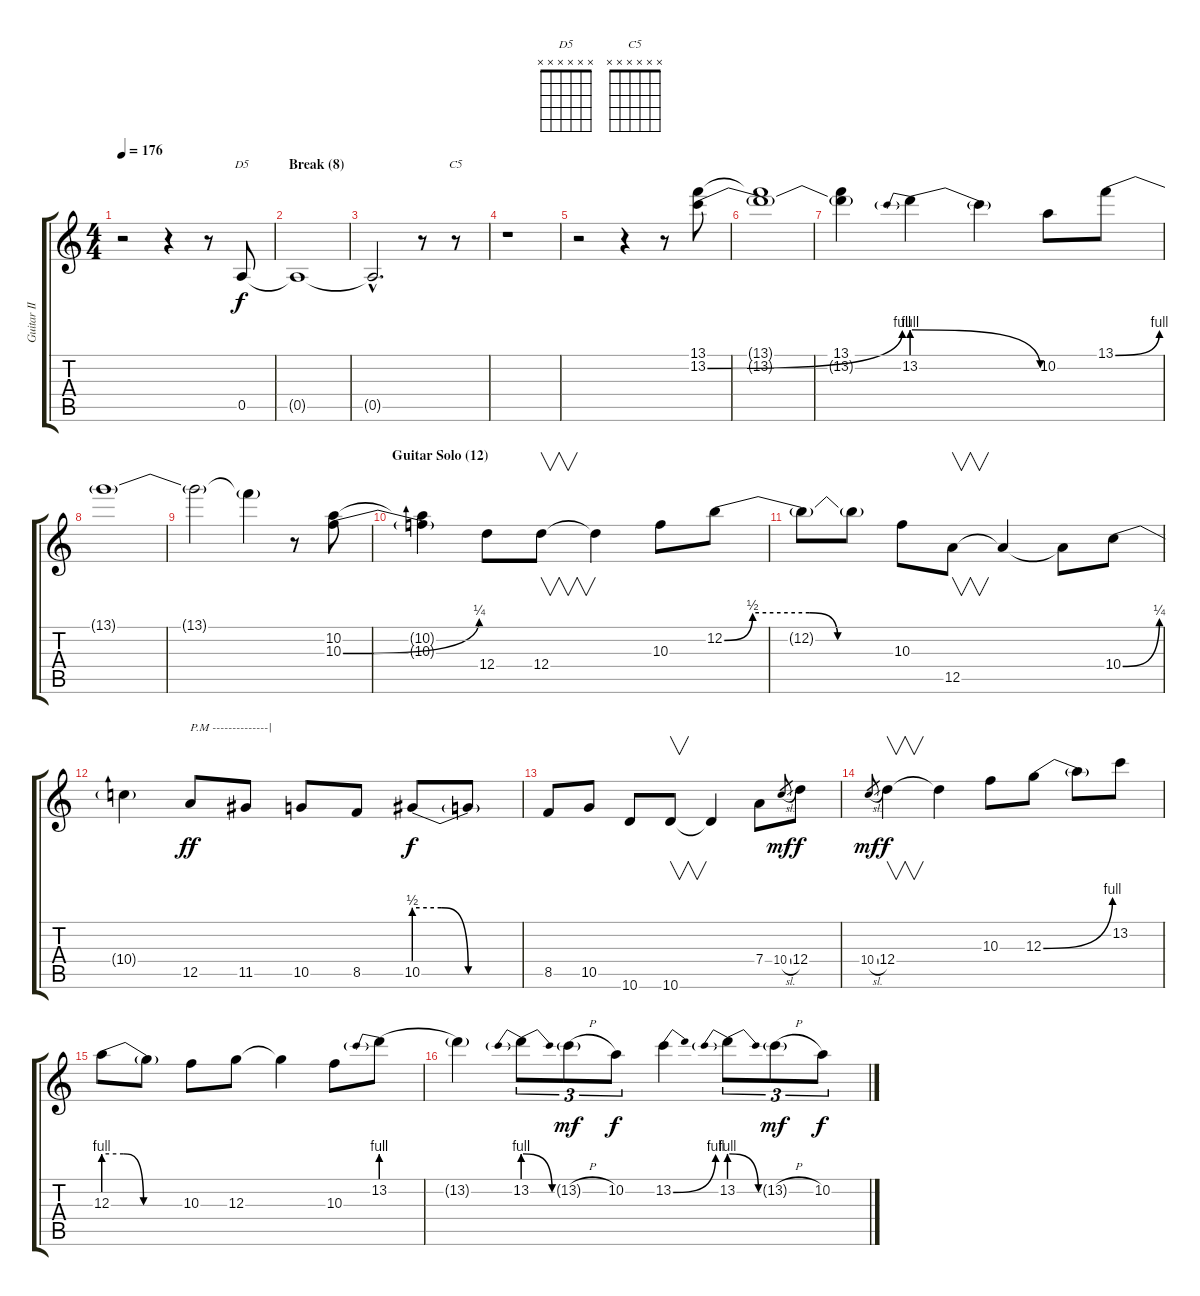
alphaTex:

\track ("Guitar II" "Guitar II") {instrument overdrivenguitar}
\staff {score tabs}
\tuning (E4 B3 G3 D3 A2 E2) {hide}
\chord ("D5" x x x x x x) {firstfret 0}
\chord ("C5" x x x x x x) {firstfret 0}
\ts (4 4)
\tempo 176
\clef g2
\ks c
r.2{dy f} r.4 r.8 0.5.8{ch "D5"} |
\section ("" "Break (8)")
0.5{t}.1 |
0.5{hac t}.2{d} r.8 r.8{ch "C5"} |
r.1 |
r.2 r.4 r.8 (13.1 13.2{be (bend 0 0 60 4)}).8 |
(13.1{t} 13.2{t}).1 |
(13.1 13.2{t}).4 13.2{be (prebendrelease 0 4 60 0)}.4 13.2{t}.4 10.2.8 13.1{be (bend 0 0 60 4)}.8 |
13.1{t}.1 |
13.1{t}.2 13.1{t}.4 r.8 (10.2 10.3{be (bend 0 0 60 1)}).8 |
\section ("" "Guitar Solo (12)")
(10.2{t} 10.3{t}).4 12.4.8 12.4.8{v} 12.4{t}.4 10.3.8 12.2{be (custom 0 0 10 2 30 2 40 0 60 0)}.8 |
12.2{t}.8 12.2{t}.8 10.3.8 12.5.8{v} 12.5{t}.4 12.5{t}.8 10.4{be (bend 0 0 60 1)}.8 |
10.4{t}.4 12.5.8{txt "P.M --------------|" dy ff} 11.5.8 10.5.8 8.5.8 10.5{be (custom 0 2 15 2 30 0 60 0)}.8{dy f} 10.5{t}.8 |
8.5.8 10.5.8 10.6.8 10.6.8{v} 10.6{t}.4 7.4.8 10.4{sl}.8{gr dy mf} 12.4.8{dy f} |
10.4{sl}.8{gr dy mf} 12.4.4{v dy f} 12.4{t}.4 10.3.8 12.3{be (bend 0 0 60 4)}.8 12.3{t}.8 13.2.8 |
12.3{be (custom 0 4 15 4 30 0 60 0)}.8 12.3{t}.8 10.3.8 12.3.8 12.3{t}.4 10.3.8 13.2{be (prebend 0 4 60 4)}.8 |
13.2{t}.4 13.2{be (prebendrelease 0 4 60 0)}.8{tu (3 2)} 13.2{h g}.8{tu (3 2) dy mf} 10.2.8{tu (3 2) dy f} 13.2{be (bend 0 0 60 4)}.4 13.2{be (prebendrelease 0 4 60 0)}.8{tu (3 2)} 13.2{h g}.8{tu (3 2) dy mf} 10.2.8{tu (3 2) dy f}
